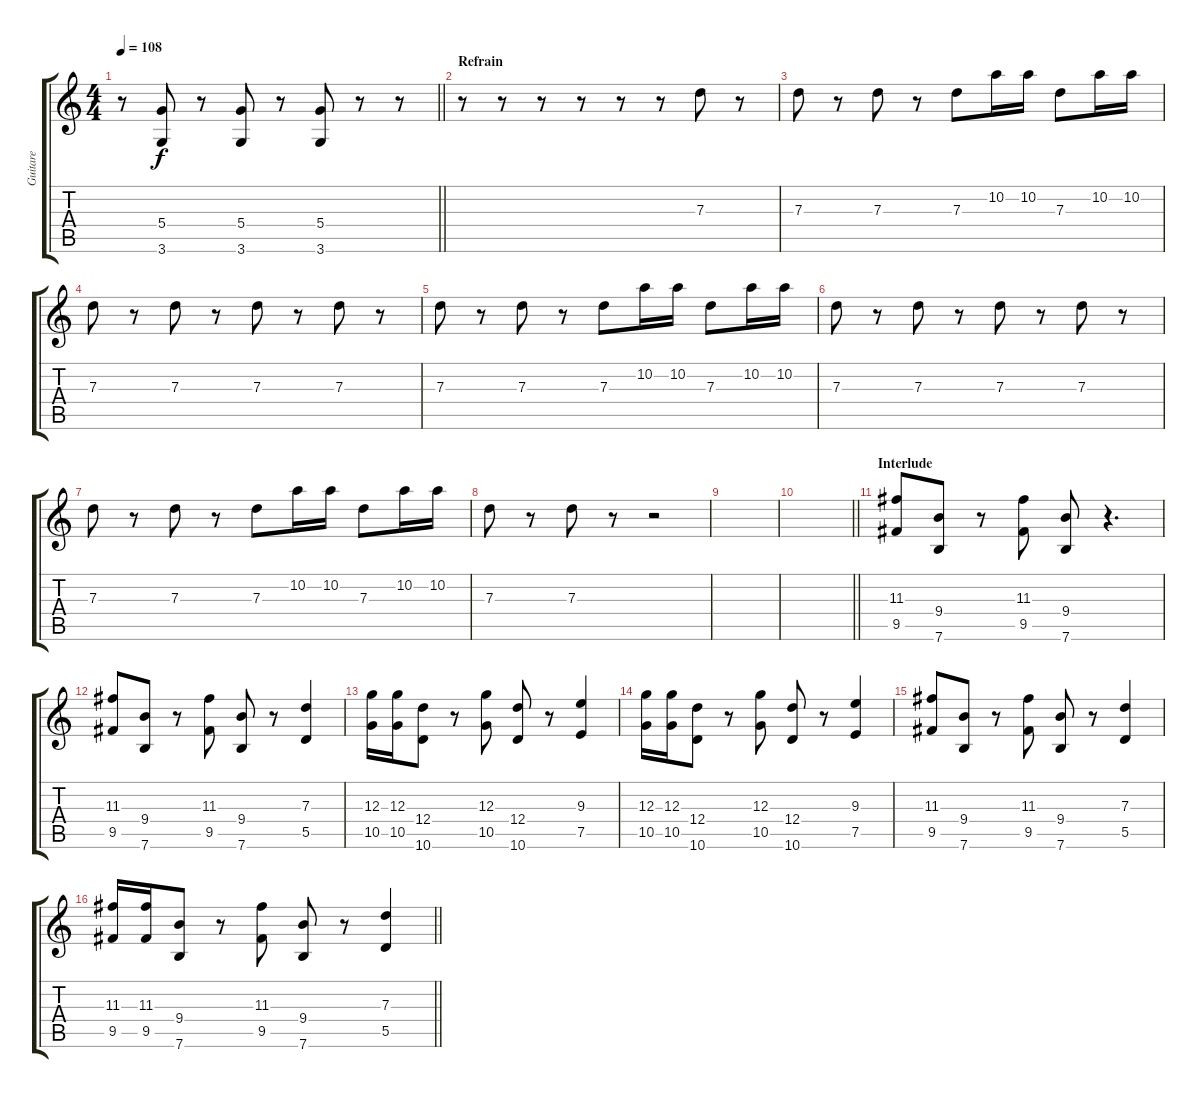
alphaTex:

\track ("Guitare" "Guitare") {instrument acousticguitarsteel}
\staff {score tabs}
\tuning (E4 B3 G3 D3 A2 E2) {hide}
\ts (4 4)
\tempo 108
\clef g2
\barLineRight lightlight
\ks c
r.8{dy f} (5.4 3.6).8 r.8 (5.4 3.6).8 r.8 (5.4 3.6).8 r.8 r.8 |
\section ("" "Refrain")
r.8 r.8 r.8 r.8 r.8 r.8 7.3.8 r.8 |
7.3.8 r.8 7.3.8 r.8 7.3.8 10.2.16 10.2.16 7.3.8 10.2.16 10.2.16 |
7.3.8 r.8 7.3.8 r.8 7.3.8 r.8 7.3.8 r.8 |
7.3.8 r.8 7.3.8 r.8 7.3.8 10.2.16 10.2.16 7.3.8 10.2.16 10.2.16 |
7.3.8 r.8 7.3.8 r.8 7.3.8 r.8 7.3.8 r.8 |
7.3.8 r.8 7.3.8 r.8 7.3.8 10.2.16 10.2.16 7.3.8 10.2.16 10.2.16 |
7.3.8 r.8 7.3.8 r.8 r.2 |
|
\barLineRight lightlight
|
\section ("" "Interlude")
(11.3 9.5).8 (9.4 7.6).8 r.8 (11.3 9.5).8 (9.4 7.6).8 r.4{d} |
(11.3 9.5).8 (9.4 7.6).8 r.8 (11.3 9.5).8 (9.4 7.6).8 r.8 (7.3 5.5).4 |
(12.3 10.5).16 (12.3 10.5).16 (12.4 10.6).8 r.8 (12.3 10.5).8 (12.4 10.6).8 r.8 (9.3 7.5).4 |
(12.3 10.5).16 (12.3 10.5).16 (12.4 10.6).8 r.8 (12.3 10.5).8 (12.4 10.6).8 r.8 (9.3 7.5).4 |
(11.3 9.5).8 (9.4 7.6).8 r.8 (11.3 9.5).8 (9.4 7.6).8 r.8 (7.3 5.5).4 |
\barLineRight lightlight
(11.3 9.5).16 (11.3 9.5).16 (9.4 7.6).8 r.8 (11.3 9.5).8 (9.4 7.6).8 r.8 (7.3 5.5).4
